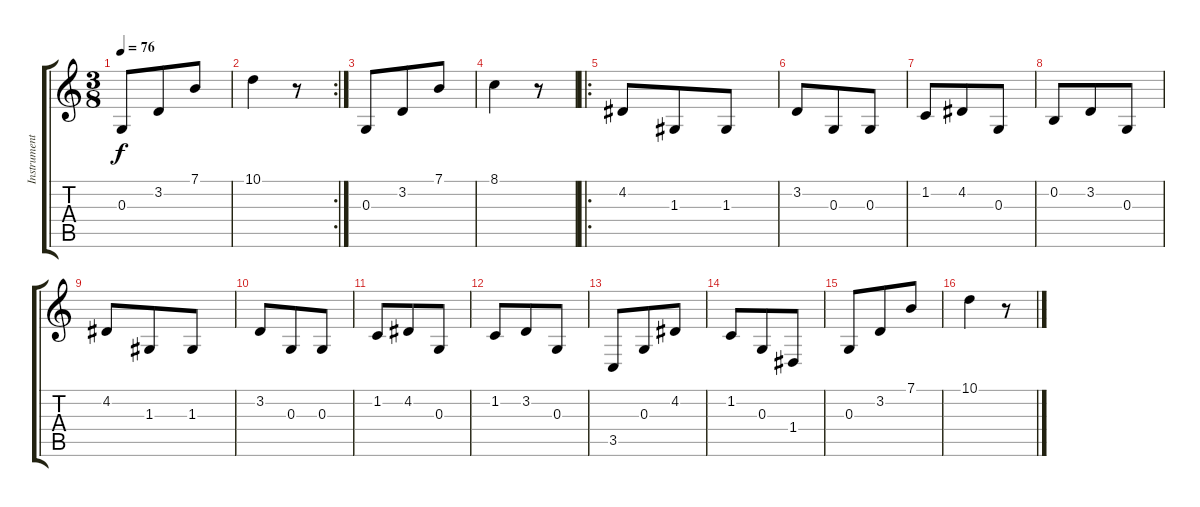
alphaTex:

\track ("Instrumentos de cuerda" "Instrument") {instrument pizzicatostrings}
\staff {score tabs}
\tuning (E4 B3 G3 D3 A2 E2) {hide}
\ts (3 8)
\tempo 76
\clef g2
\ks c
0.3.8{dy f} 3.2.8 7.1.8 |
\rc 2
10.1.4 r.8 |
0.3.8 3.2.8 7.1.8 |
8.1.4 r.8 |
\ro
4.2.8 1.3.8 1.3.8 |
3.2.8 0.3.8 0.3.8 |
1.2.8 4.2.8 0.3.8 |
0.2.8 3.2.8 0.3.8 |
4.2.8 1.3.8 1.3.8 |
3.2.8 0.3.8 0.3.8 |
1.2.8 4.2.8 0.3.8 |
1.2.8 3.2.8 0.3.8 |
3.5.8 0.3.8 4.2.8 |
1.2.8 0.3.8 1.4.8 |
0.3.8 3.2.8 7.1.8 |
10.1.4 r.8
